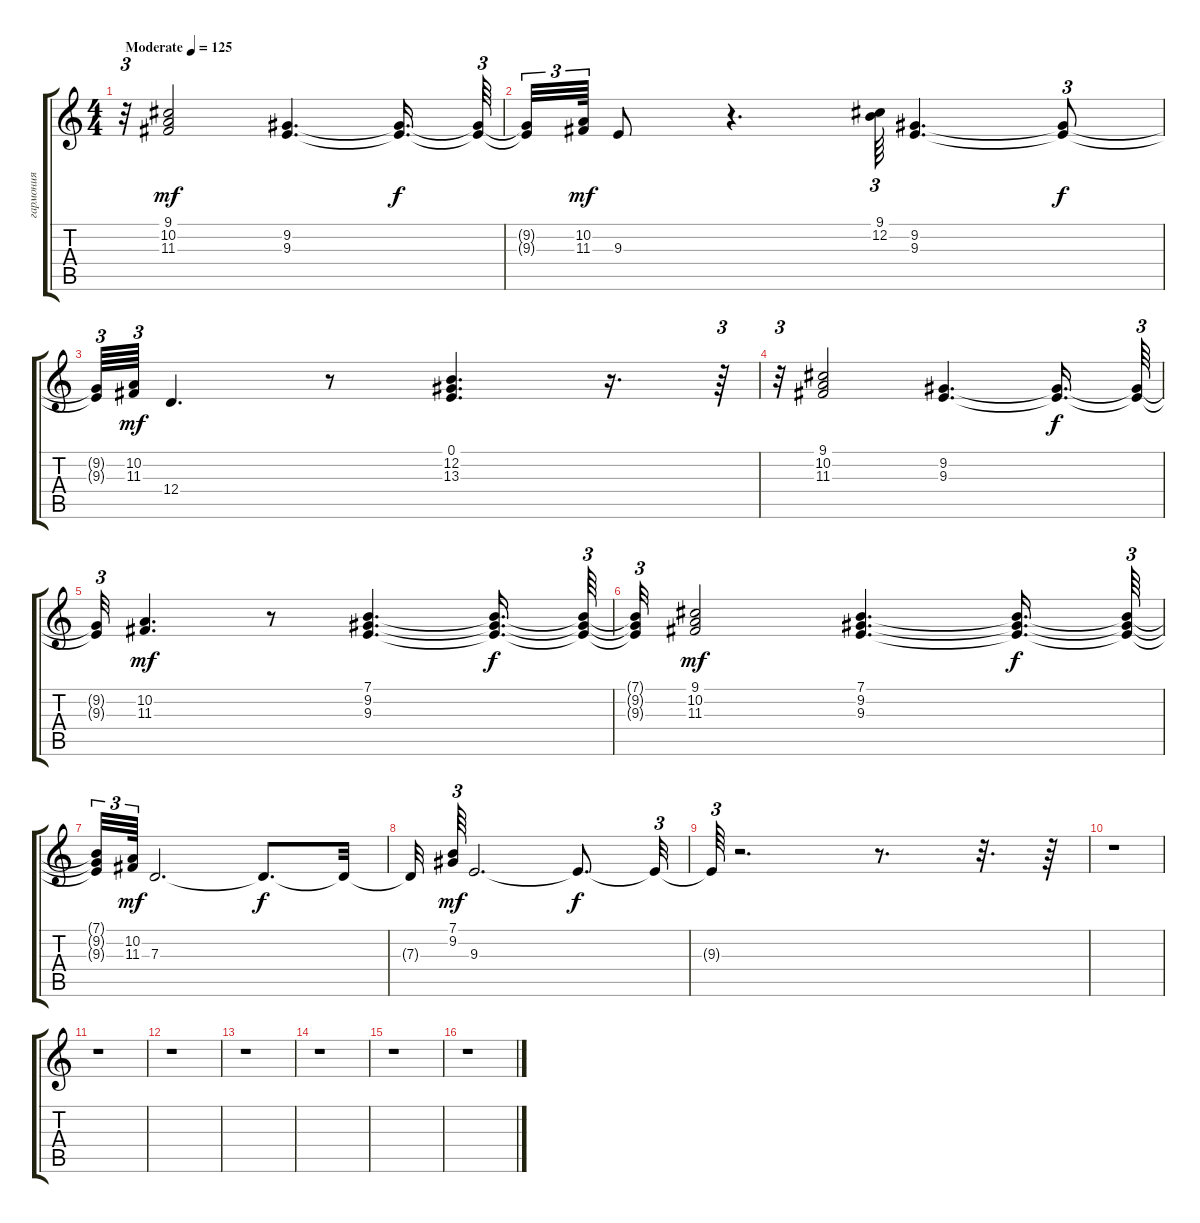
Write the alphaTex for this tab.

\track ("гармония" "гармония") {instrument trombone}
\staff {score tabs}
\tuning (E4 B3 G3 D3 A2 E2) {hide}
\ts (4 4)
\tempo (125 "Moderate")
\clef g2
\ks c
r.32{tu (3 2) dy mf instrument trombone} (9.1 10.2 11.3).2 (9.2 9.3).4{d} (9.2{t} 9.3{t}).16{d dy f} (9.2{t} 9.3{t}).64{tu (3 2)} |
(9.2{t} 9.3{t}).32{tu (3 2)} (10.2 11.3).64{tu (3 2) dy mf} 9.3.8 r.4{d} (9.1 12.2).64{tu (3 2)} (9.2 9.3).4{d} (9.2{t} 9.3{t}).8{tu (3 2) dy f} |
(9.2{t} 9.3{t}).64{tu (3 2)} (10.2 11.3).64{tu (3 2) dy mf} 12.4.4{d} r.8 (0.1 12.2 13.3).4{d} r.16{d} r.64{tu (3 2)} |
r.32{tu (3 2)} (9.1 10.2 11.3).2 (9.2 9.3).4{d} (9.2{t} 9.3{t}).16{d dy f} (9.2{t} 9.3{t}).64{tu (3 2)} |
(9.2{t} 9.3{t}).32{tu (3 2)} (10.2 11.3).4{d dy mf} r.8 (7.1 9.2 9.3).4{d} (7.1{t} 9.2{t} 9.3{t}).16{d dy f} (7.1{t} 9.2{t} 9.3{t}).64{tu (3 2)} |
(7.1{t} 9.2{t} 9.3{t}).32{tu (3 2)} (9.1 10.2 11.3).2{dy mf} (7.1 9.2 9.3).4{d} (7.1{t} 9.2{t} 9.3{t}).16{d dy f} (7.1{t} 9.2{t} 9.3{t}).64{tu (3 2)} |
(7.1{t} 9.2{t} 9.3{t}).32{tu (3 2)} (10.2 11.3).64{tu (3 2) dy mf} 7.3.2{d} 7.3{t}.8{d dy f} 7.3{t}.32 |
7.3{t}.32 (7.1 9.2).64{tu (3 2) dy mf} 9.3.2{d} 9.3{t}.8{d dy f} 9.3{t}.32{tu (3 2)} |
9.3{t}.64{tu (3 2)} r.2{d} r.8{d} r.32{d} r.64 |
r.1 |
r.1 |
r.1 |
r.1 |
r.1 |
r.1 |
r.1
